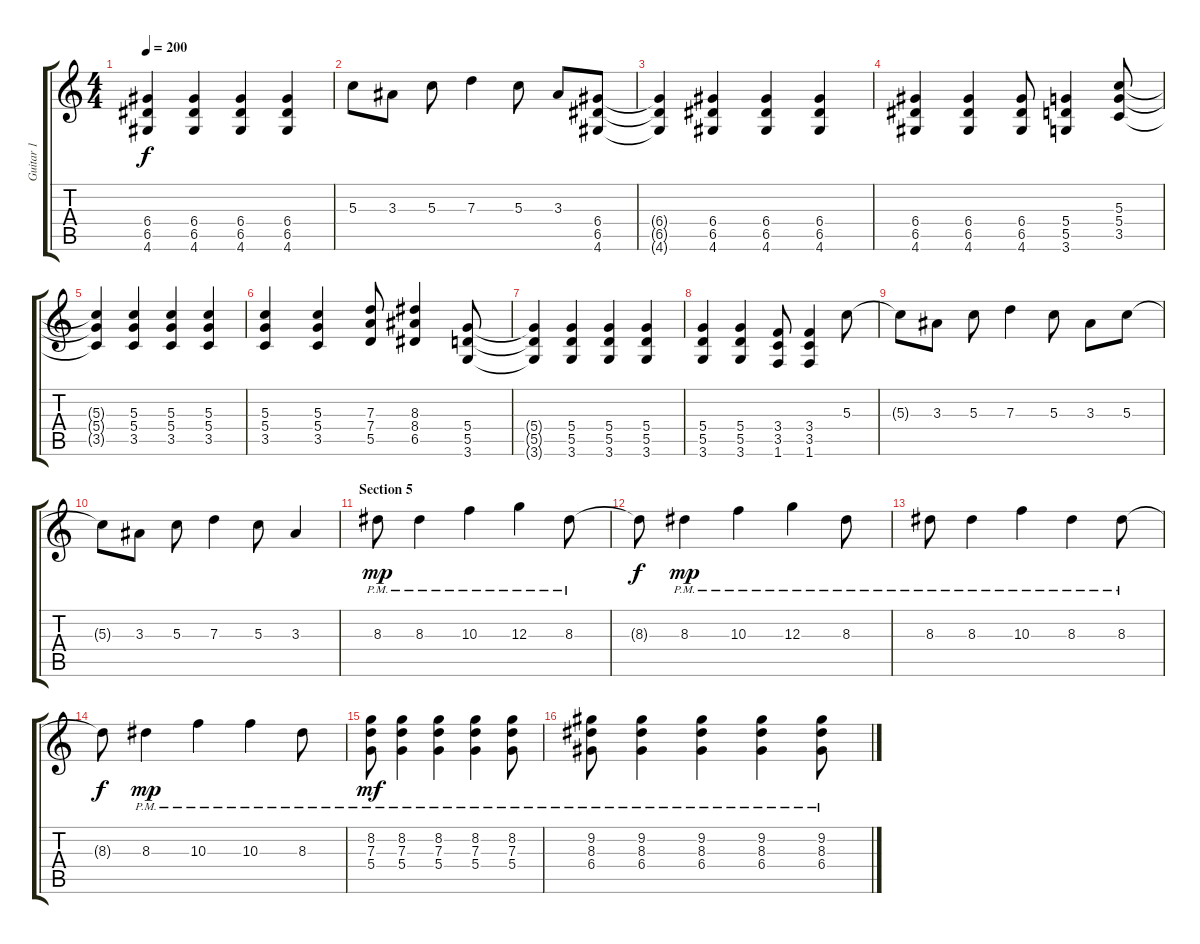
\track ("Guitar 1" "Guitar 1") {instrument distortionguitar}
\staff {score tabs}
\tuning (E4 B3 G3 D3 A2 E2) {hide}
\ts (4 4)
\tempo 200
\clef g2
\ks c
(6.4{t} 6.5{t} 4.6{t}).4{dy f} (6.4 6.5 4.6).4 (6.4 6.5 4.6).4 (6.4 6.5 4.6).4 |
5.3.8 3.3.8 5.3.8 7.3.4 5.3.8 3.3.8 (6.4 6.5 4.6).8 |
(6.4{t} 6.5{t} 4.6{t}).4 (6.4 6.5 4.6).4 (6.4 6.5 4.6).4 (6.4 6.5 4.6).4 |
(6.4 6.5 4.6).4 (6.4 6.5 4.6).4 (6.4 6.5 4.6).8 (5.4 5.5 3.6).4 (5.3 5.4 3.5).8 |
(5.3{t} 5.4{t} 3.5{t}).4 (5.3 5.4 3.5).4 (5.3 5.4 3.5).4 (5.3 5.4 3.5).4 |
(5.3 5.4 3.5).4 (5.3 5.4 3.5).4 (7.3 7.4 5.5).8 (8.3 8.4 6.5).4 (5.4 5.5 3.6).8 |
(5.4{t} 5.5{t} 3.6{t}).4 (5.4 5.5 3.6).4 (5.4 5.5 3.6).4 (5.4 5.5 3.6).4 |
(5.4 5.5 3.6).4 (5.4 5.5 3.6).4 (3.4 3.5 1.6).8 (3.4 3.5 1.6).4 5.3.8 |
5.3{t}.8 3.3.8 5.3.8 7.3.4 5.3.8 3.3.8 5.3.8 |
5.3{t}.8 3.3.8 5.3.8 7.3.4 5.3.8 3.3.4 |
\section ("" "Section 5")
8.3{pm}.8{dy mp} 8.3{pm}.4 10.3{pm}.4 12.3{pm}.4 8.3{pm}.8 |
8.3{t}.8{dy f} 8.3{pm}.4{dy mp} 10.3{pm}.4 12.3{pm}.4 8.3{pm}.8 |
8.3{pm}.8 8.3{pm}.4 10.3{pm}.4 8.3{pm}.4 8.3{pm}.8 |
8.3{t}.8{dy f} 8.3{pm}.4{dy mp} 10.3{pm}.4 10.3{pm}.4 8.3{pm}.8 |
(8.2{pm} 7.3{pm} 5.4{pm}).8{dy mf} (8.2{pm} 7.3{pm} 5.4{pm}).4 (8.2{pm} 7.3{pm} 5.4{pm}).4 (8.2{pm} 7.3{pm} 5.4{pm}).4 (8.2{pm} 7.3{pm} 5.4{pm}).8 |
(9.2{pm} 8.3{pm} 6.4{pm}).8 (9.2{pm} 8.3{pm} 6.4{pm}).4 (9.2{pm} 8.3{pm} 6.4{pm}).4 (9.2{pm} 8.3{pm} 6.4{pm}).4 (9.2{pm} 8.3{pm} 6.4{pm}).8
